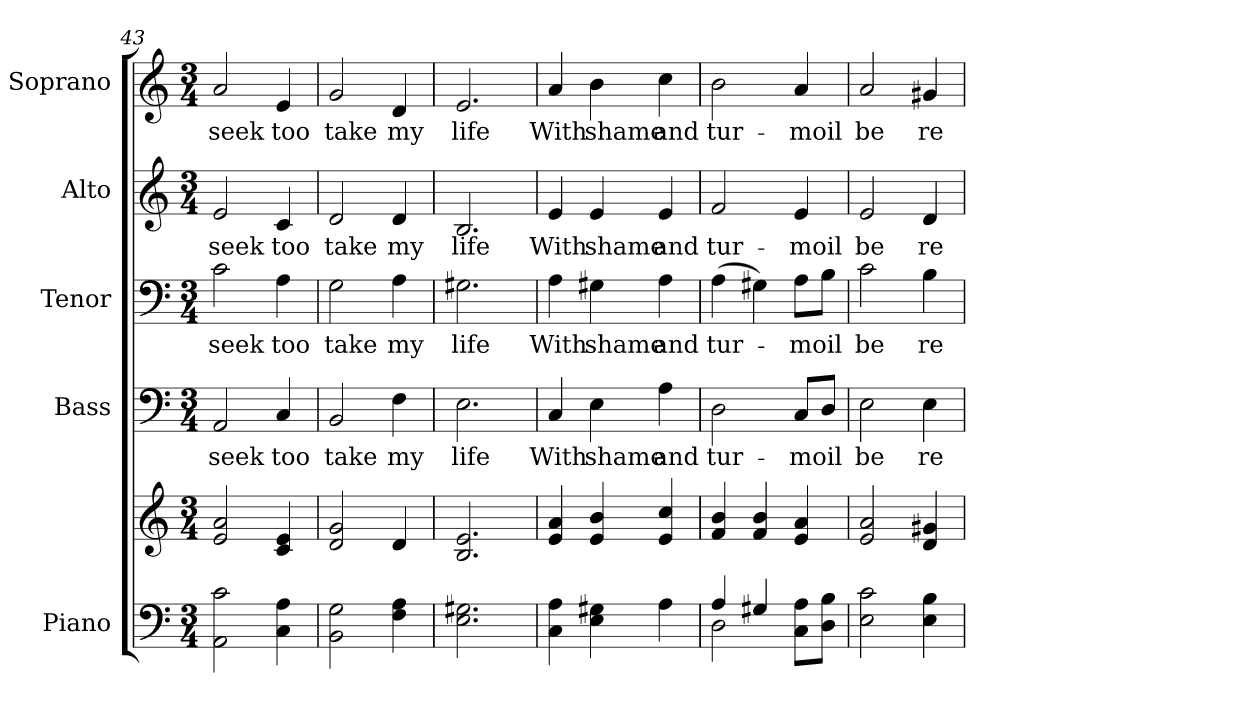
**kern	**kern	**kern	**text	**kern	**text	**kern	**text	**kern	**text
*part5	*part5	*part4	*part4	*part3	*part3	*part2	*part2	*part1	*part1
*staff6	*staff5	*staff4	*staff4	*staff3	*staff3	*staff2	*staff2	*staff1	*staff1
*I"Piano	*	*I"Bass	*	*I"Tenor	*	*I"Alto	*	*I"Soprano	*
*I'Pno.	*	*I'B.	*	*I'T.	*	*I'A.	*	*I'S.	*
!!LO:PB:g=z
*clefF4	*clefG2	*clefF4	*	*clefF4	*	*clefG2	*	*clefG2	*
*k[]	*k[]	*k[]	*	*k[]	*	*k[]	*	*k[]	*
*C:	*C:	*C:	*	*C:	*	*C:	*	*C:	*
*M3/4	*M3/4	*M3/4	*	*M3/4	*	*M3/4	*	*M3/4	*
=43	=43	=43	=43	=43	=43	=43	=43	=43	=43
!	!	!	!LO:LY:b:color=#000000	!	!	!	!	!	!
!	!	!	!	!	!LO:LY:b:color=#000000	!	!	!	!
!	!	!	!	!	!	!	!LO:LY:b:color=#000000	!	!
!	!	!	!	!	!	!	!	!	!LO:LY:b:color=#000000
2AAi\ 2ci	2ei/ 2ai	2AAi/	seek	2ci\	seek	2ei/	seek	2ai/	seek
!	!	!	!LO:LY:b:color=#000000	!	!	!	!	!	!
!	!	!	!	!	!LO:LY:b:color=#000000	!	!	!	!
!	!	!	!	!	!	!	!LO:LY:b:color=#000000	!	!
!	!	!	!	!	!	!	!	!	!LO:LY:b:color=#000000
4Ci\ 4Ai	4ci/ 4ei	4Ci/	too	4Ai\	too	4ci/	too	4ei/	too
=44	=44	=44	=44	=44	=44	=44	=44	=44	=44
!	!	!	!LO:LY:b:color=#000000	!	!	!	!	!	!
!	!	!	!	!	!LO:LY:b:color=#000000	!	!	!	!
!	!	!	!	!	!	!	!LO:LY:b:color=#000000	!	!
!	!	!	!	!	!	!	!	!	!LO:LY:b:color=#000000
2BBi\ 2Gi	2di/ 2gi	2BBi/	take	2Gi\	take	2di/	take	2gi/	take
!	!	!	!LO:LY:b:color=#000000	!	!	!	!	!	!
!	!	!	!	!	!LO:LY:b:color=#000000	!	!	!	!
!	!	!	!	!	!	!	!LO:LY:b:color=#000000	!	!
!	!	!	!	!	!	!	!	!	!LO:LY:b:color=#000000
4Fi\ 4Ai	4di/	4Fi\	my	4Ai\	my	4di/	my	4di/	my
=45	=45	=45	=45	=45	=45	=45	=45	=45	=45
!	!	!	!LO:LY:b:color=#000000	!	!	!	!	!	!
!	!	!	!	!	!LO:LY:b:color=#000000	!	!	!	!
!	!	!	!	!	!	!	!LO:LY:b:color=#000000	!	!
!	!	!	!	!	!	!	!	!	!LO:LY:b:color=#000000
2.Ei\ 2.G#Xi	2.Bi/ 2.ei	2.Ei\	life	2.G#Xi\	life	2.Bi/	life	2.ei/	life
=46	=46	=46	=46	=46	=46	=46	=46	=46	=46
*^	*	*	*	*	*	*	*	*	*
!	!	!	!	!LO:LY:b:color=#000000	!	!	!	!	!	!
!	!	!	!	!	!	!LO:LY:b:color=#000000	!	!	!	!
!	!	!	!	!	!	!	!	!LO:LY:b:color=#000000	!	!
!	!	!	!	!	!	!	!	!	!	!LO:LY:b:color=#000000
4Ci\ 4Ai	2ryy	4ei/ 4ai	4Ci/	With	4Ai\	With	4ei/	With	4ai/	With
!	!	!	!	!LO:LY:b:color=#000000	!	!	!	!	!	!
!	!	!	!	!	!	!LO:LY:b:color=#000000	!	!	!	!
!	!	!	!	!	!	!	!	!LO:LY:b:color=#000000	!	!
!	!	!	!	!	!	!	!	!	!	!LO:LY:b:color=#000000
4Ei\ 4G#Xi	.	4ei/ 4bi	4Ei\	shame	4G#Xi\	shame	4ei/	shame	4bi\	shame
!	!	!	!	!LO:LY:b:color=#000000	!	!	!	!	!	!
!	!	!	!	!	!	!LO:LY:b:color=#000000	!	!	!	!
!	!	!	!	!	!	!	!	!LO:LY:b:color=#000000	!	!
!	!	!	!	!	!	!	!	!	!	!LO:LY:b:color=#000000
4Ai\	4ryy	4ei/ 4cci	4Ai\	and	4Ai\	and	4ei/	and	4cci\	and
=47	=47	=47	=47	=47	=47	=47	=47	=47	=47	=47
!	!	!	!	!LO:LY:b:color=#000000	!	!	!	!	!	!
!	!	!	!	!	!	!LO:LY:b:color=#000000	!	!	!	!
!	!	!	!	!	!	!	!	!LO:LY:b:color=#000000	!	!
!	!	!	!	!	!	!	!	!	!	!LO:LY:b:color=#000000
4Ai/	2Di\	4fi/ 4bi	2Di\	tur-	(4Ai\	tur-	2fi/	tur-	2bi\	tur-
4G#Xi/	.	4fi/ 4bi	.	.	4G#Xi\)	.	.	.	.	.
!	!	!	!	!LO:LY:b:color=#000000	!	!	!	!	!	!
!	!	!	!	!	!	!LO:LY:b:color=#000000	!	!	!	!
!	!	!	!	!	!	!	!	!LO:LY:b:color=#000000	!	!
!	!	!	!	!	!	!	!	!	!	!LO:LY:b:color=#000000
8Ci\ 8AiL	4ryy	4ei/ 4ai	8Ci/L	-moil	8Ai\L	-moil	4ei/	-moil	4ai/	-moil
8Di\ 8BiJ	.	.	8Di/J	.	8Bi\J	.	.	.	.	.
=48	=48	=48	=48	=48	=48	=48	=48	=48	=48	=48
!	!	!	!	!LO:LY:b:color=#000000	!	!	!	!	!	!
!	!	!	!	!	!	!LO:LY:b:color=#000000	!	!	!	!
!	!	!	!	!	!	!	!	!LO:LY:b:color=#000000	!	!
!	!	!	!	!	!	!	!	!	!	!LO:LY:b:color=#000000
2Ei\ 2ci	2ryy	2ei/ 2ai	2Ei\	be	2ci\	be	2ei/	be	2ai/	be
!	!	!	!	!LO:LY:b:color=#000000	!	!	!	!	!	!
!	!	!	!	!	!	!LO:LY:b:color=#000000	!	!	!	!
!	!	!	!	!	!	!	!	!LO:LY:b:color=#000000	!	!
!	!	!	!	!	!	!	!	!	!	!LO:LY:b:color=#000000
4Ei\ 4Bi	4ryy	4di/ 4g#Xi	4Ei\	re-	4Bi\	re-	4di/	re-	4g#Xi/	re-
*v	*v	*	*	*	*	*	*	*	*	*
=	=	=	=	=	=	=	=	=	=
*-	*-	*-	*-	*-	*-	*-	*-	*-	*-
